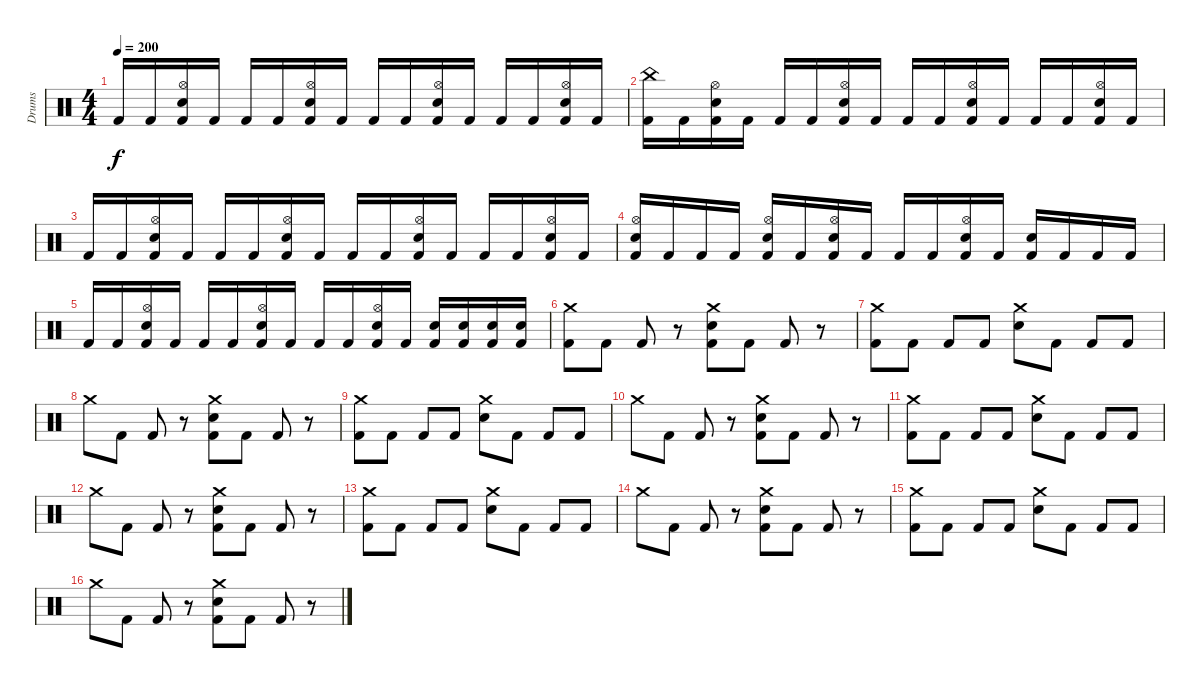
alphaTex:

\track ("Drums" "Drums") {instrument percussion}
\staff {score}
\articulation defaults
\ts (4 4)
\tempo 200
\clef neutral
\ks c "Kick (hit) 2".16{dy f} "Kick (hit) 2".16
("Hi-Hat (open)" "Electric Snare (hit)" "Kick (hit) 2").16 "Kick (hit) 2".16 "Kick (hit) 2".16 "Kick (hit) 2".16 ("Hi-Hat (open)" "Electric Snare (hit)" "Kick (hit) 2").16 "Kick (hit) 2".16 "Kick (hit) 2".16 "Kick (hit) 2".16 ("Hi-Hat (open)" "Electric Snare (hit)" "Kick (hit) 2").16 "Kick (hit) 2".16 "Kick (hit) 2".16 "Kick (hit) 2".16 ("Hi-Hat (open)" "Electric Snare (hit)" "Kick (hit) 2").16 "Kick (hit) 2".16 |
("China (hit)" "Kick (hit) 2").16 "Kick (hit) 2".16 ("Hi-Hat (open)" "Electric Snare (hit)" "Kick (hit) 2").16 "Kick (hit) 2".16 "Kick (hit) 2".16 "Kick (hit) 2".16 ("Hi-Hat (open)" "Electric Snare (hit)" "Kick (hit) 2").16 "Kick (hit) 2".16 "Kick (hit) 2".16 "Kick (hit) 2".16 ("Hi-Hat (open)" "Electric Snare (hit)" "Kick (hit) 2").16 "Kick (hit) 2".16 "Kick (hit) 2".16 "Kick (hit) 2".16 ("Hi-Hat (open)" "Electric Snare (hit)" "Kick (hit) 2").16 "Kick (hit) 2".16 |
"Kick (hit) 2".16 "Kick (hit) 2".16 ("Hi-Hat (open)" "Electric Snare (hit)" "Kick (hit) 2").16 "Kick (hit) 2".16 "Kick (hit) 2".16 "Kick (hit) 2".16 ("Hi-Hat (open)" "Electric Snare (hit)" "Kick (hit) 2").16 "Kick (hit) 2".16 "Kick (hit) 2".16 "Kick (hit) 2".16 ("Hi-Hat (open)" "Electric Snare (hit)" "Kick (hit) 2").16 "Kick (hit) 2".16 "Kick (hit) 2".16 "Kick (hit) 2".16 ("Hi-Hat (open)" "Electric Snare (hit)" "Kick (hit) 2").16 "Kick (hit) 2".16 |
("Hi-Hat (open)" "Electric Snare (hit)" "Kick (hit) 2").16 "Kick (hit) 2".16 "Kick (hit) 2".16 "Kick (hit) 2".16 ("Hi-Hat (open)" "Electric Snare (hit)" "Kick (hit) 2").16 "Kick (hit) 2".16 ("Hi-Hat (open)" "Electric Snare (hit)" "Kick (hit) 2").16 "Kick (hit) 2".16 "Kick (hit) 2".16 "Kick (hit) 2".16 ("Hi-Hat (open)" "Electric Snare (hit)" "Kick (hit) 2").16 "Kick (hit) 2".16 ("Electric Snare (hit)" "Kick (hit) 2").16 "Kick (hit) 2".16 "Kick (hit) 2".16 "Kick (hit) 2".16 |
"Kick (hit) 2".16 "Kick (hit) 2".16 ("Hi-Hat (open)" "Electric Snare (hit)" "Kick (hit) 2").16 "Kick (hit) 2".16 "Kick (hit) 2".16 "Kick (hit) 2".16 ("Hi-Hat (open)" "Electric Snare (hit)" "Kick (hit) 2").16 "Kick (hit) 2".16 "Kick (hit) 2".16 "Kick (hit) 2".16 ("Hi-Hat (open)" "Electric Snare (hit)" "Kick (hit) 2").16 "Kick (hit) 2".16 ("Electric Snare (hit)" "Kick (hit) 2").16 ("Electric Snare (hit)" "Kick (hit) 2").16 ("Electric Snare (hit)" "Kick (hit) 2").16 ("Electric Snare (hit)" "Kick (hit) 2").16 |
("Crash medium (hit)" "Kick (hit) 2").8 "Kick (hit) 2".8 "Kick (hit) 2".8 r.8 ("Crash medium (hit)" "Electric Snare (hit)" "Kick (hit) 2").8 "Kick (hit) 2".8 "Kick (hit) 2".8 r.8 |
("Crash medium (hit)" "Kick (hit) 2").8 "Kick (hit) 2".8 "Kick (hit) 2".8 "Kick (hit) 2".8 ("Crash medium (hit)" "Electric Snare (hit)").8 "Kick (hit) 2".8 "Kick (hit) 2".8 "Kick (hit) 2".8 |
"Crash medium (hit)".8 "Kick (hit) 2".8 "Kick (hit) 2".8 r.8 ("Crash medium (hit)" "Electric Snare (hit)" "Kick (hit) 2").8 "Kick (hit) 2".8 "Kick (hit) 2".8 r.8 |
("Crash medium (hit)" "Kick (hit) 2").8 "Kick (hit) 2".8 "Kick (hit) 2".8 "Kick (hit) 2".8 ("Crash medium (hit)" "Electric Snare (hit)").8 "Kick (hit) 2".8 "Kick (hit) 2".8 "Kick (hit) 2".8 |
"Crash medium (hit)".8 "Kick (hit) 2".8 "Kick (hit) 2".8 r.8 ("Crash medium (hit)" "Electric Snare (hit)" "Kick (hit) 2").8 "Kick (hit) 2".8 "Kick (hit) 2".8 r.8 |
("Crash medium (hit)" "Kick (hit) 2").8 "Kick (hit) 2".8 "Kick (hit) 2".8 "Kick (hit) 2".8 ("Crash medium (hit)" "Electric Snare (hit)").8 "Kick (hit) 2".8 "Kick (hit) 2".8 "Kick (hit) 2".8 |
"Crash medium (hit)".8 "Kick (hit) 2".8 "Kick (hit) 2".8 r.8 ("Crash medium (hit)" "Electric Snare (hit)" "Kick (hit) 2").8 "Kick (hit) 2".8 "Kick (hit) 2".8 r.8 |
("Crash medium (hit)" "Kick (hit) 2").8 "Kick (hit) 2".8 "Kick (hit) 2".8 "Kick (hit) 2".8 ("Crash medium (hit)" "Electric Snare (hit)").8 "Kick (hit) 2".8 "Kick (hit) 2".8 "Kick (hit) 2".8 |
"Crash medium (hit)".8 "Kick (hit) 2".8 "Kick (hit) 2".8 r.8 ("Crash medium (hit)" "Electric Snare (hit)" "Kick (hit) 2").8 "Kick (hit) 2".8 "Kick (hit) 2".8 r.8 |
("Crash medium (hit)" "Kick (hit) 2").8 "Kick (hit) 2".8 "Kick (hit) 2".8 "Kick (hit) 2".8 ("Crash medium (hit)" "Electric Snare (hit)").8 "Kick (hit) 2".8 "Kick (hit) 2".8 "Kick (hit) 2".8 |
"Crash medium (hit)".8 "Kick (hit) 2".8 "Kick (hit) 2".8 r.8 ("Crash medium (hit)" "Electric Snare (hit)" "Kick (hit) 2").8 "Kick (hit) 2".8 "Kick (hit) 2".8 r.8
